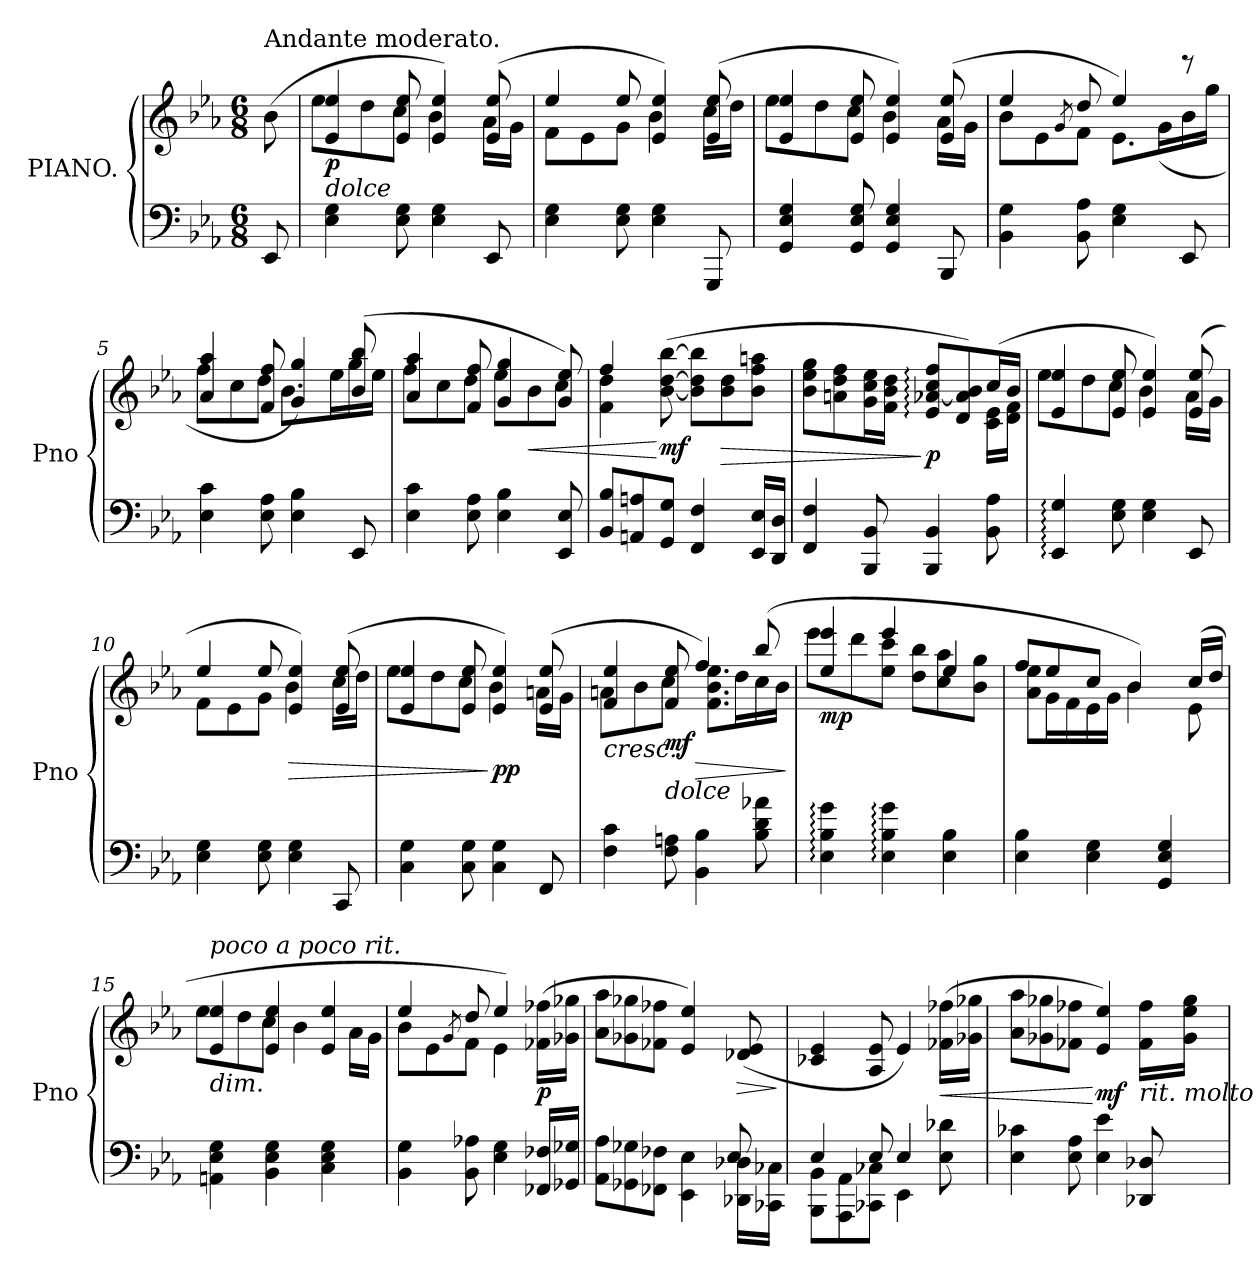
**kern	**kern	**dynam
*part1	*part1	*part1
*staff2	*staff1	*staff1/2
*I"PIANO.	*	*
*I'Pno	*	*
*clefF4	*clefG2	*
*k[b-e-a-]	*k[b-e-a-]	*
*M6/8	*M6/8	*
*MM42	*MM42	*
=	=	=
!	!LO:TX:a:t=Andante moderato.	!
!	!	!LO:DY:b
!	!	!LO:DY:n=1:b
8EE-/	(>8b-\	p mf
=1	=1	=1
*	*^	*
!	!LO:TX:b:i:t=dolce	!	!
!	!	!	!LO:DY:b
4E-\ 4G\	4e-/ 4ee-/	8ee-\L	p
.	.	8dd\	.
8E-\ 8G\	8e-/ 8ee-/	8cc\J	.
4E-\ 4G\	4e-/ 4ee-/)	4b-\	.
8EE-/	(>8e-/ 8ee-/	16a-\LL	.
.	.	16g\JJ	.
=2	=2	=2	=2
4E-\ 4G\	4ee-/	8f\L	.
.	.	8e-\	.
8E-\ 8G\	8ee-/	8g\J	.
4E-\ 4G\	4e-/ 4ee-/)	4b-\	.
8GGG/	(>8e-/ 8ee-/	16cc\LL	.
.	.	16dd\JJ	.
=3	=3	=3	=3
4GG/ 4E-/ 4G/	4e-/ 4ee-/	8ee-\L	.
.	.	8dd\	.
8GG/ 8E-/ 8G/	8e-/ 8ee-/	8cc\J	.
4GG/ 4E-/ 4G/	4e-/ 4ee-/)	4b-\	.
8BBB-/	(>8e-/ 8ee-/	16a-\LL	.
.	.	16g\JJ	.
=4	=4	=4	=4
4BB-\ 4G\	4ee-/	8b-\L	.
.	.	8e-\	.
.	.	8qg/	.
8BB-\ 8A-\	8dd/	8f\J	.
4E-\ 4G\	4ee-/)	8.e-\L	.
.	.	(>16g\L	.
8EE-/	8r	16b-\	.
.	.	16gg\JJ	.
!!LO:LB:g=z	!!
=5	=5	=5	=5
4E-\ 4c\	4a-/ 4aa-/	8ff\L	.
.	.	8cc\	.
8E-\ 8A-\	8f/ 8ff/	8dd\J	.
4E-\ 4B-\	4g/ 4gg/)	8.b-\L	.
.	.	16ee-\L	.
8EE-/	(>8b-/ 8bb-/	16gg\	.
.	.	16ee-\JJ	.
=6	=6	=6	=6
4E-\ 4c\	4a-/ 4aa-/	8ff\L	.
.	.	8cc\	.
8E-\ 8A-\	8f/ 8ff/	8dd\J	.
4E-\ 4B-\	4g/ 4gg/	8ee-\L	.
!	!	!	!LO:HP:b
.	.	8b-\	<
8EE-/ 8E-/	8g/ 8ee-/)	8cc\J	.
=7	=7	=7	=7
8BB-/ 8B-/L	4ff/	4f\ 4dd\	.
8AAn/ 8An/	.	.	.
!	!	!	!LO:DY:n=1:b
8GG/ 8G/J	(>[8b-\ [8dd\ [8bb-\	2ryy	[ mf
4FF/ 4F/	8b-\] 8dd\] 8bb-\]L	.	.
!	!	!	!LO:HP:b
.	8b-\ 8dd\	.	>
16EE-/ 16E-/LL	8b-\ 8ff\ 8aan\J	.	.
16DD/ 16D/JJ	.	.	.
=8	=8	=8	=8
4FF/ 4F/	8b-\ 8ee-\ 8gg\L	2ryy	.
.	8an\ 8dd\ 8ff\	.	.
8BBB-/ 8BB-/	16g\ 16cc\ 16ee-\L	.	.
.	16f\ 16b-\ 16dd\JJ	.	.
!	!	!	!LO:DY:n=1:b
4BBB-/ 4BB-/	8e-/: [8a-X/: 8cc/: 8ff/:L	.	] p
.	8d/ 8a-/] 8b-/)	8ryy	.
8BB-\ 8A-\	(>16cc/L	16c\ 16e-\LL	.
.	16b-/JJ	16d\ 16f\JJ	.
!!LO:LB:g=z	!!
=9	=9	=9	=9
4EE-/: 4G/:	4e-/ 4ee-/	8ee-\L	.
.	.	8dd\	.
8E-\ 8G\	8e-/ 8ee-/	8cc\J	.
4E-\ 4G\	4e-/ 4ee-/)	4b-\	.
8EE-/	(>8e-/ 8ee-/	16a-\LL	.
.	.	16g\JJ	.
=10	=10	=10	=10
4E-\ 4G\	4ee-/	8f\L	.
.	.	8e-\	.
8E-\ 8G\	8ee-/	8g\J	.
!	!	!	!LO:HP:b
4E-\ 4G\	4e-/ 4ee-/)	4b-\	>
8CC/	(>8e-/ 8ee-/	16cc\LL	.
.	.	16dd\JJ	.
=11	=11	=11	=11
4C\ 4G\	4e-/ 4ee-/	8ee-\L	.
.	.	8dd\	.
8C\ 8G\	8e-/ 8ee-/	8cc\J	.
!	!	!	!LO:DY:n=1:b
4C\ 4G\	4e-/ 4ee-/)	4b-\	] pp
8FF/	(>8e-/ 8ee-/	16an\LL	.
.	.	16g\JJ	.
=12	=12	=12	=12
!	!	!	!LO:HP:b
4F\ 4c\	4f/ 4ee-/	8an\L	<
.	.	8b-\	.
!	!LO:TX:b:i:t=dolce	!	!
!	!	!	!LO:DY:b
8F\ 8An\	8f/ 8ee-/	8cc\J	mf
!	!	!	!LO:HP:n=1:b
4BB-\ 4B-\	4ff/)	8.f\ 8.b-\ 8.ee-\L	[ >
.	.	16dd\L	.
8B-\ 8d\ 8a-X\	(>8bb-/	16cc\	.
.	.	16b-\JJ	.
*	*v	*v	*
.	.	]
!!LO:LB:g=z
=13	=13	=13
*	*^	*
!	!	!	!LO:DY:b
4E-\: 4B-\: 4g\:	4ee-/ 4eee-/	8eee-\L	mp
.	.	8ddd\	.
4E-\: 4B-\: 4g\:	4eee-/	8ee-\ 8ccc\J	.
.	.	8dd\ 8bb-\L	.
4E-\ 4B-\	4ee-/	8cc\ 8aa-\	.
.	.	8b-\ 8gg\J	.
=14	=14	=14	=14
4E-\ 4B-\	8ff/L	8a-\ 8ee-\L	.
.	8ee-/	16g\L	.
.	.	16f\	.
4E-\ 4G\	8cc/J	16e-\	.
.	.	16g\JJ	.
.	4b-/)	4b-\	.
4GG/ 4E-/ 4G/	.	.	.
.	(>16cc/LL	8e-\	.
.	16dd/JJ	.	.
=15	=15	=15	=15
*	*MM41	*	*
!	!LO:TX:a:i:t=poco a poco rit.	!	!
!	!LO:TX:b:i:t=dim.	!	!
4AAn\ 4E-\ 4G\	4e-/ 4ee-/	8ee-\L	.
.	.	8dd\	.
4BB-\ 4E-\ 4G\	4e-/ 4ee-/	8cc\J	.
.	.	4b-\	.
4C\ 4E-\ 4G\	4e-/ 4ee-/	.	.
.	.	16a-\LL	.
.	.	16g\JJ	.
=16	=16	=16	=16
*	*MM30	*	*
4BB-\ 4G\	4ee-/	8b-\L	.
.	.	8e-\	.
.	.	8qg/	.
8BB-\ 8A-X\	8dd/	8f\J	.
4E-\ 4G\	4ee-/)	4e-\	.
!	!	!	!LO:DY:a=2
16FF-X/ 16F-X/LL	8raayy	(>16f-X\ 16ff-X\LL	p
16GG-X/ 16G-X/JJ	.	16g-X\ 16gg-X\JJ	.
*	*v	*v	*
!!LO:PB:g=z
=17	=17	=17
*	*MM39	*
*^	*	*
8AA-\ 8A-\L	2ryy	8a-\ 8aa-\L	.
8GG-X\ 8G-X\	.	8g-X\ 8gg-X\	.
8FF-X\ 8F-X\J	.	8f-X\ 8ff-X\J	.
*	*	*MM38	*
4EE-\ 4E-\	.	4e-/ 4ee-/)	.
.	8ryy	.	.
!	!	!	!LO:HP:b
16DD-X\ 16D-X\LL	8E-/	(>8d-X/ 8e-/	>
16CC-X\ 16C-X\JJ	.	.	.
*v	*v	*	*
.	.	]
=18	=18	=18
*	*MM37	*
*^	*	*
4E-/	8BBB-\ 8BB-\L	4c-X/ 4e-/	.
.	8AAA-\ 8AA-\	.	.
8E-/	8CC-X\ 8C-X\J	8A-/ 8e-/	.
*	*	*MM36	*
4E-/	4EE-\	4e-/)	.
!	!	!	!LO:HP:b
8E-\ 8d-X\	8ryy	(>16f-X\ 16ff-X\LL	<
.	.	16g-X\ 16gg-X\JJ	.
*v	*v	*	*
=19	=19	=19
*	*MM35	*
4E-\ 4c-X\	8a-\ 8aa-\L	.
.	8g-X\ 8gg-X\	.
8E-\ 8A-\	8f-X\ 8ff-X\J	.
*	*MM34	*
!	!	!LO:DY:n=1:b
4E-\ 4e-\	4e-/ 4ee-/)	[ mf
!	!LO:TX:b:i:t=rit. molto	!
8DD-X/ 8D-X/	16f-\ 16ff-\LL	.
.	16g-\ 16ee-\ 16gg-\JJ	.
=	=	=
*-	*-	*-
